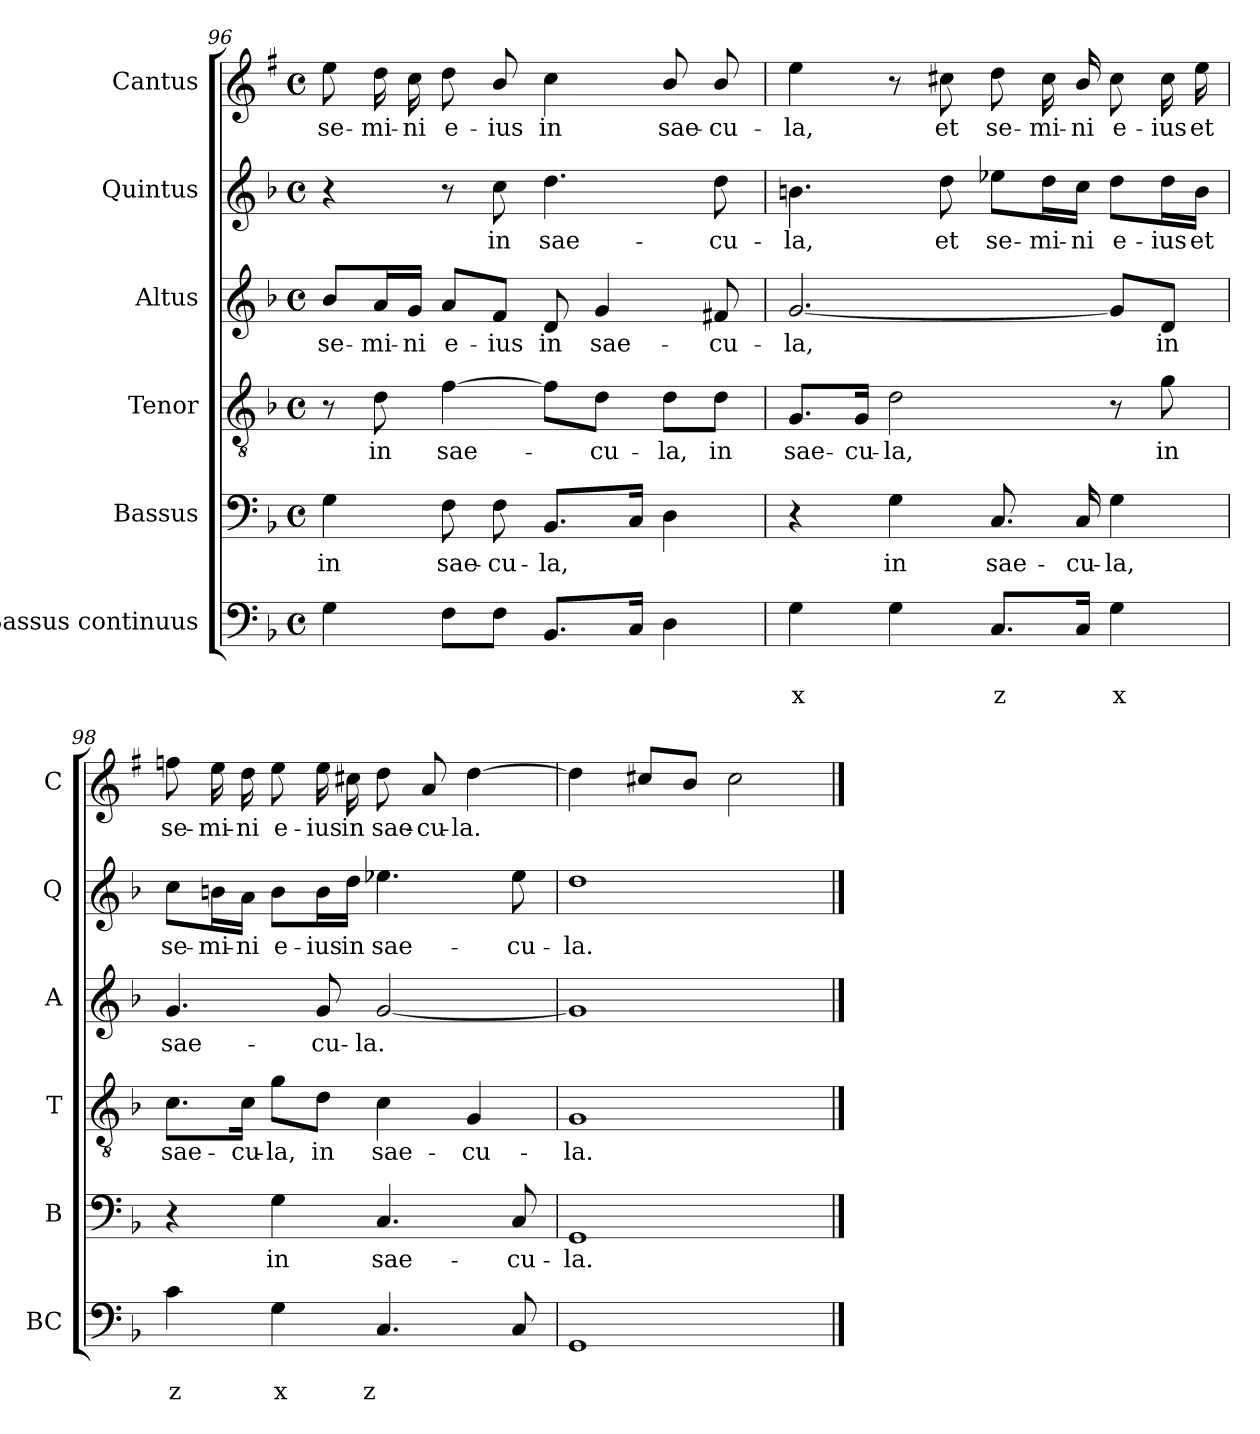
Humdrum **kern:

**kern	**text	**text	**kern	**text	**kern	**text	**kern	**text	**kern	**text	**kern	**text
*part6	*part6	*part6	*part5	*part5	*part4	*part4	*part3	*part3	*part2	*part2	*part1	*part1
*staff6	*staff6	*staff6	*staff5	*staff5	*staff4	*staff4	*staff3	*staff3	*staff2	*staff2	*staff1	*staff1
*I"Bassus continuus	*	*	*I"Bassus	*	*I"Tenor	*	*I"Altus	*	*I"Quintus	*	*I"Cantus	*
*I'BC	*	*	*I'B	*	*I'T	*	*I'A	*	*I'Q	*	*I'C	*
*clefF4	*	*	*clefF4	*	*clefGv2	*	*clefG2	*	*clefG2	*	*clefG2	*
*	*	*	*	*	*	*	*	*	*	*	*ITrd1c2	*
*k[b-]	*	*	*k[b-]	*	*k[b-]	*	*k[b-]	*	*k[b-]	*	*k[b-]	*
*F:	*	*	*F:	*	*F:	*	*F:	*	*F:	*	*F:	*
*M4/4	*	*	*M4/4	*	*M4/4	*	*M4/4	*	*M4/4	*	*M4/4	*
*met(c)	*	*	*met(c)	*	*met(c)	*	*met(c)	*	*met(c)	*	*met(c)	*
=96	=96	=96	=96	=96	=96	=96	=96	=96	=96	=96	=96	=96
!	!	!	!	!LO:LY:b	!	!	!	!LO:LY:b	!	!	!	!LO:LY:b
4G\	.	.	4G\	in	8r	.	8b-/L	se-	4r	.	8dd\	se-
!	!	!	!	!	!	!LO:LY:b	!	!LO:LY:b	!	!	!	!LO:LY:b
.	.	.	.	.	8d\	in	16a/L	-mi-	.	.	16cc\	-mi-
!	!	!	!	!	!	!	!	!LO:LY:b	!	!	!	!LO:LY:b
.	.	.	.	.	.	.	16g/JJ	-ni	.	.	16b-\	-ni
!	!	!	!	!LO:LY:b	!	!LO:LY:b	!	!LO:LY:b	!	!	!	!LO:LY:b
8F\L	.	.	8F\	sae-	[4f\	sae-	8a/L	e-	8r	.	8cc\	e-
!	!	!	!	!LO:LY:b	!	!	!	!LO:LY:b	!	!LO:LY:b	!	!LO:LY:b
8F\J	.	.	8F\	-cu-	.	.	8f/J	-ius	8cc\	in	8a/	-ius
!	!	!	!	!LO:LY:b	!	!	!	!LO:LY:b	!	!LO:LY:b	!	!LO:LY:b
8.BB-/L	.	.	8.BB-/L	-la,	8f\L]	.	8d/	in	4.dd\	sae-	4b-\	in
!	!	!	!	!	!	!LO:LY:b	!	!LO:LY:b	!	!	!	!
.	.	.	.	.	8d\J	-cu-	4g/	sae-	.	.	.	.
16C/Jk	.	.	16C/Jk	.	.	.	.	.	.	.	.	.
!	!	!	!	!	!	!LO:LY:b	!	!	!	!	!	!LO:LY:b
4D\	.	.	4D\	.	8d\L	-la,	.	.	.	.	8a/	sae-
!	!	!	!	!	!	!LO:LY:b	!	!LO:LY:b	!	!LO:LY:b	!	!LO:LY:b
.	.	.	.	.	8d\J	in	8f#X/	-cu-	8dd\	-cu-	8a/	-cu-
=97	=97	=97	=97	=97	=97	=97	=97	=97	=97	=97	=97	=97
!	!	!LO:LY:b	!	!	!	!LO:LY:b	!	!LO:LY:b	!	!LO:LY:b	!	!LO:LY:b
4G\	.	x	4r	.	8.G/L	sae-	[2.g/	-la,	4.bn\	-la,	4dd\	-la,
!	!	!	!	!	!	!LO:LY:b	!	!	!	!	!	!
.	.	.	.	.	16G/Jk	-cu-	.	.	.	.	.	.
!	!	!	!	!LO:LY:b	!	!LO:LY:b	!	!	!	!	!	!
4G\	.	.	4G\	in	2d\	-la,	.	.	.	.	8r	.
!	!	!	!	!	!	!	!	!	!	!LO:LY:b	!	!LO:LY:b
.	.	.	.	.	.	.	.	.	8dd\	et	8bn\	et
!	!	!LO:LY:b	!	!LO:LY:b	!	!	!	!	!	!LO:LY:b	!	!LO:LY:b
8.C/L	.	z	8.C/	sae-	.	.	.	.	8ee-X\L	se-	8cc\	se-
!	!	!	!	!	!	!	!	!	!	!LO:LY:b	!	!LO:LY:b
.	.	.	.	.	.	.	.	.	16dd\L	-mi-	16b\	-mi-
!	!	!	!	!LO:LY:b	!	!	!	!	!	!LO:LY:b	!	!LO:LY:b
16C/Jk	.	.	16C/	-cu-	.	.	.	.	16cc\JJ	-ni	16a/	-ni
!	!	!LO:LY:b	!	!LO:LY:b	!	!	!	!	!	!LO:LY:b	!	!LO:LY:b
4G\	.	x	4G\	-la,	8r	.	8g/L]	.	8dd\L	e-	8b\	e-
!	!	!	!	!	!	!LO:LY:b	!	!LO:LY:b	!	!LO:LY:b	!	!LO:LY:b
.	.	.	.	.	8g\	in	8d/J	in	16dd\L	-ius	16b\	-ius
!	!	!	!	!	!	!	!	!	!	!LO:LY:b	!	!LO:LY:b
.	.	.	.	.	.	.	.	.	16b\JJ	et	16dd\	et
=98	=98	=98	=98	=98	=98	=98	=98	=98	=98	=98	=98	=98
!	!	!LO:LY:b	!	!	!	!LO:LY:b	!	!LO:LY:b	!	!LO:LY:b	!	!LO:LY:b
4c\	.	z	4r	.	8.c\L	sae-	4.g/	sae-	8cc\L	se-	8ee-X\	se-
!	!	!	!	!	!	!	!	!	!	!LO:LY:b	!	!LO:LY:b
.	.	.	.	.	.	.	.	.	16bn\L	-mi-	16dd\	-mi-
!	!	!	!	!	!	!LO:LY:b	!	!	!	!LO:LY:b	!	!LO:LY:b
.	.	.	.	.	16c\Jk	-cu-	.	.	16a\JJ	-ni	16cc\	-ni
!	!	!LO:LY:b	!	!LO:LY:b	!	!LO:LY:b	!	!	!	!LO:LY:b	!	!LO:LY:b
4G\	.	x	4G\	in	8g\L	-la,	.	.	8b\L	e-	8dd\	e-
!	!	!	!	!	!	!LO:LY:b	!	!LO:LY:b	!	!LO:LY:b	!	!LO:LY:b
.	.	.	.	.	8d\J	in	8g/	-cu-	16b\L	-ius	16dd\	-ius
!	!	!	!	!	!	!	!	!	!	!LO:LY:b	!	!LO:LY:b
.	.	.	.	.	.	.	.	.	16dd\JJ	in	16bn\	in
!	!	!LO:LY:b	!	!LO:LY:b	!	!LO:LY:b	!	!LO:LY:b	!	!LO:LY:b	!	!LO:LY:b
4.C/	.	z	4.C/	sae-	4c\	sae-	[2g/	-la.	4.ee-X\	sae-	8cc\	sae-
!	!	!	!	!	!	!	!	!	!	!	!	!LO:LY:b
.	.	.	.	.	.	.	.	.	.	.	8g/	-cu-
!	!	!	!	!	!	!LO:LY:b	!	!	!	!	!	!LO:LY:b
.	.	.	.	.	4G/	-cu-	.	.	.	.	[4cc\	-la.
!	!	!	!	!LO:LY:b	!	!	!	!	!	!LO:LY:b	!	!
8C/	.	.	8C/	-cu-	.	.	.	.	8ee-\	-cu-	.	.
=99	=99	=99	=99	=99	=99	=99	=99	=99	=99	=99	=99	=99
!	!	!	!	!LO:LY:b	!	!LO:LY:b	!	!	!	!LO:LY:b	!	!
1GG	.	.	1GG	-la.	1G	-la.	1g]	.	1dd	-la.	4cc\]	.
.	.	.	.	.	.	.	.	.	.	.	8bn/L	.
.	.	.	.	.	.	.	.	.	.	.	8a/J	.
.	.	.	.	.	.	.	.	.	.	.	2b\	.
==	==	==	==	==	==	==	==	==	==	==	==	==
*-	*-	*-	*-	*-	*-	*-	*-	*-	*-	*-	*-	*-
